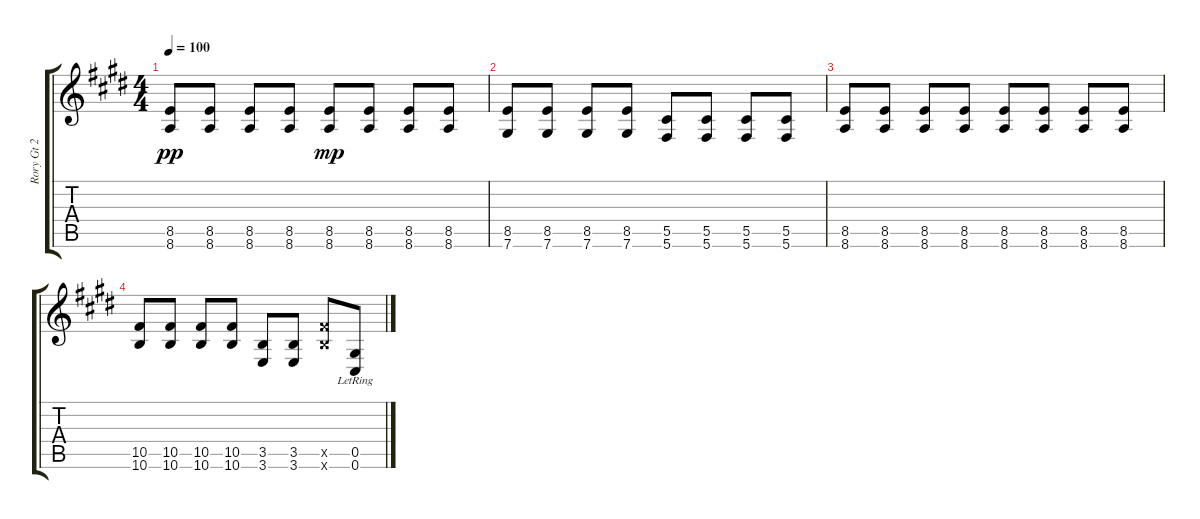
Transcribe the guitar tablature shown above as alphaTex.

\track ("Rory Gt 2" "Rory Gt 2") {instrument overdrivenguitar}
\staff {score tabs}
\tuning (Eb4 Bb3 Gb3 Db3 Ab2 Db2) {hide}
\ts (4 4)
\tempo 100
\clef g2
\ks e
(8.5 8.6).8{dy pp} (8.5 8.6).8 (8.5 8.6).8 (8.5 8.6).8 (8.5 8.6).8{dy mp} (8.5 8.6).8 (8.5 8.6).8 (8.5 8.6).8 |
(8.5 7.6).8 (8.5 7.6).8 (8.5 7.6).8 (8.5 7.6).8 (5.5 5.6).8 (5.5 5.6).8 (5.5 5.6).8 (5.5 5.6).8 |
(8.5 8.6).8 (8.5 8.6).8 (8.5 8.6).8 (8.5 8.6).8 (8.5 8.6).8 (8.5 8.6).8 (8.5 8.6).8 (8.5 8.6).8 |
(10.5 10.6).8 (10.5 10.6).8 (10.5 10.6).8 (10.5 10.6).8 (3.5 3.6).8 (3.5 3.6).8 (10.5{x} 10.6{x}).8 (0.5{lr} 0.6{lr}).8
